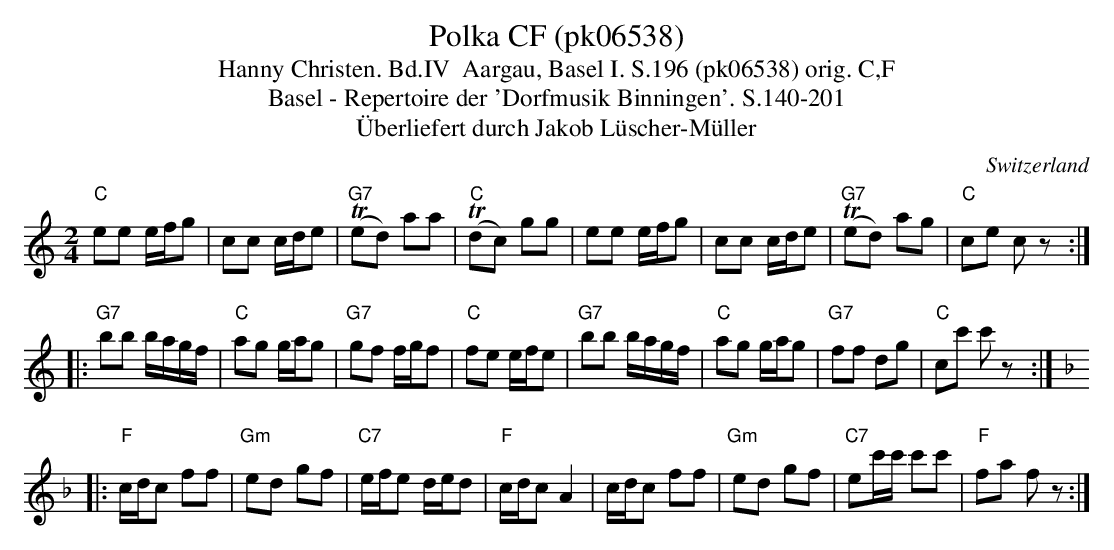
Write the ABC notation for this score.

X:1
T:Polka CF (pk06538)
T:Hanny Christen. Bd.IV  Aargau, Basel I. S.196 (pk06538) orig. C,F
T: Basel - Repertoire der 'Dorfmusik Binningen'. S.140-201
T:Überliefert durch Jakob Lüscher-Müller
M:2/4
L:1/8
O:Switzerland
K:C major
"C"ee e/f/g | cc c/d/e | (T"G7"ed) aa | (T"C"dc) gg | ee e/f/g | cc c/d/e | (T"G7"ed) ag | "C"ce cz ::
"G7"bb b/a/g/f/ | "C"ag g/a/g | "G7"gf f/g/f | "C"fe e/f/e | "G7"bb b/a/g/f/ | "C"ag g/a/g | "G7"ff dg | "C"cc' c'z ::  [K:F]
"F"c/d/c ff | "Gm"ed gf | "C7"e/f/e d/e/d | "F"c/d/cA2 | c/d/c ff | "Gm"ed gf | "C7"ec'/c'/ c'c' | "F"fa fz :|
